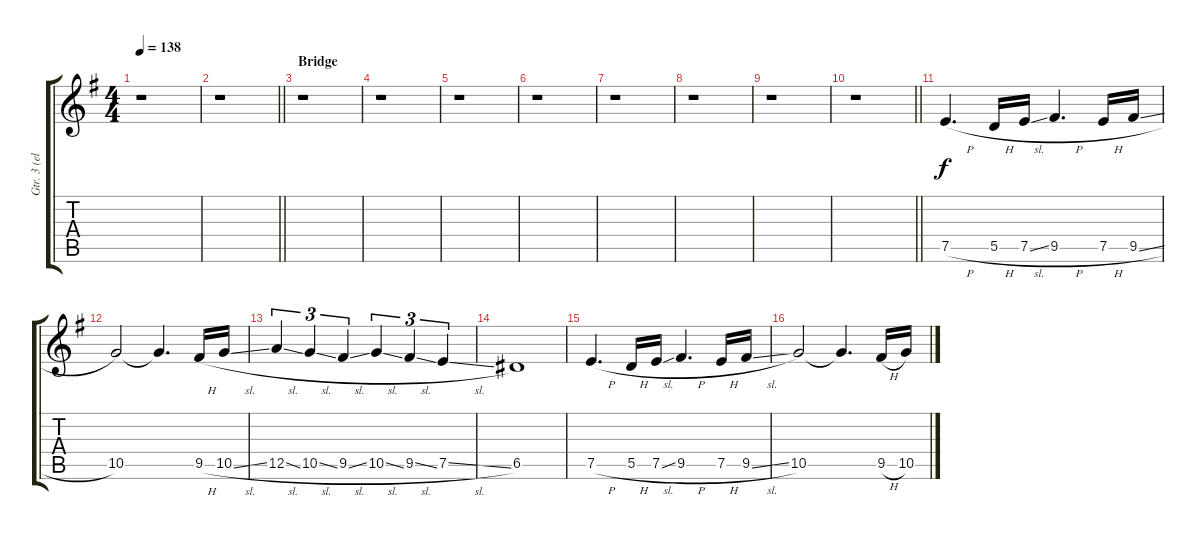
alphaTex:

\track ("Gtr. 3 (elec.)" "Gtr. 3 (el") {instrument overdrivenguitar}
\staff {score tabs}
\tuning (E4 B3 G3 D3 A2 E2) {hide}
\ts (4 4)
\tempo 138
\clef g2
\ks eminor
r.1{dy f} |
\barLineRight lightlight
r.1 |
\section ("" "Bridge")
r.1 |
r.1 |
r.1 |
r.1 |
r.1 |
r.1 |
r.1 |
\barLineRight lightlight
r.1 |
\section ("" "")
7.5{h}.4{d volume 13} 5.5{h}.16 7.5{sl}.16 9.5{h}.4{d} 7.5{h}.16 9.5{sl}.16 |
10.5.2 10.5{t}.4{d} 9.5{h}.16 10.5{sl}.16 |
12.5{sl}.4{tu (3 2)} 10.5{sl}.4{tu (3 2)} 9.5{sl}.4{tu (3 2)} 10.5{sl}.4{tu (3 2)} 9.5{sl}.4{tu (3 2)} 7.5{sl}.4{tu (3 2)} |
6.5.1 |
7.5{h}.4{d} 5.5{h}.16 7.5{sl}.16 9.5{h}.4{d} 7.5{h}.16 9.5{sl}.16 |
10.5.2 10.5{t}.4{d} 9.5{h}.16 10.5{sl}.16
